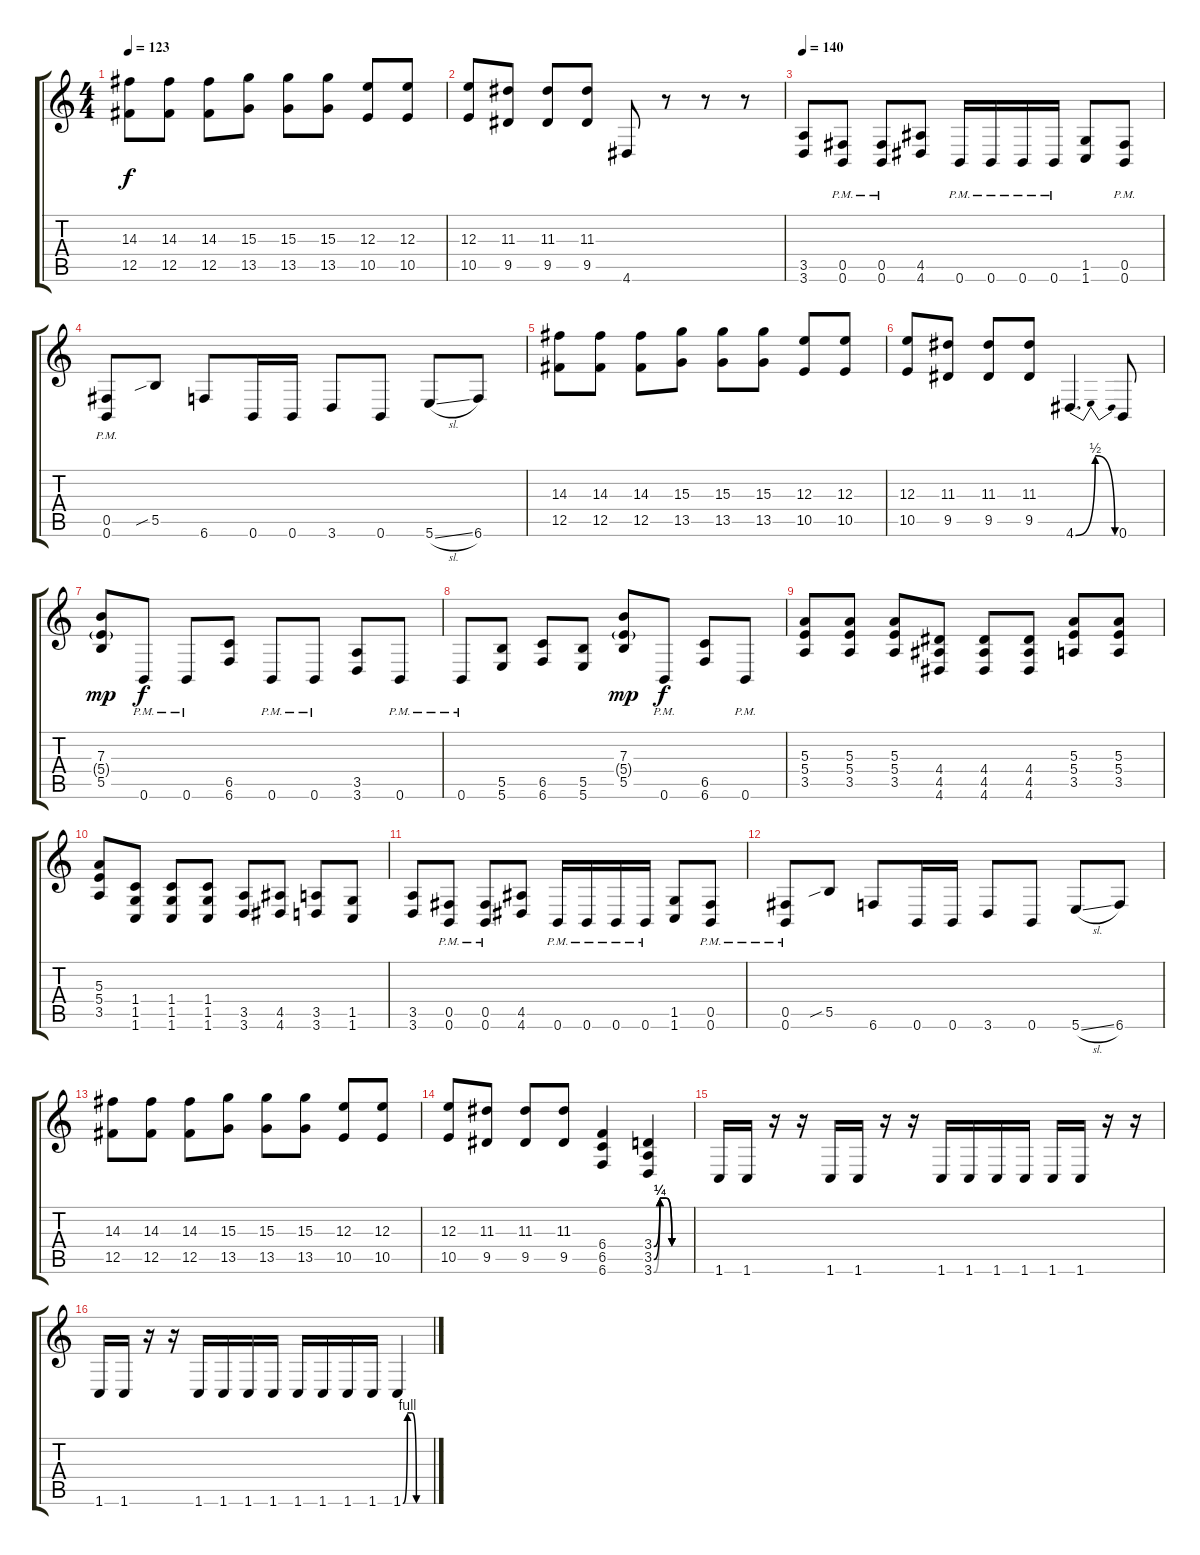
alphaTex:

\track (" " " ") {instrument distortionguitar}
\staff {score tabs}
\tuning (Db4 Ab3 E3 B2 Gb2 B1) {hide}
\ts (4 4)
\tempo 123
\clef g2
\ks c
(14.3 12.5).8{dy f} (14.3 12.5).8 (14.3 12.5).8 (15.3 13.5).8 (15.3 13.5).8 (15.3 13.5).8 (12.3 10.5).8 (12.3 10.5).8 |
(12.3 10.5).8 (11.3 9.5).8 (11.3 9.5).8 (11.3 9.5).8 4.6.8 r.8 r.8 r.8 |
\tempo 140
(3.5 3.6).8 (0.5{pm} 0.6{pm}).8 (0.5{pm} 0.6{pm}).8 (4.5 4.6).8 0.6{pm}.16 0.6{pm}.16 0.6{pm}.16 0.6{pm}.16 (1.5 1.6).8 (0.5{pm} 0.6{pm}).8 |
(0.5{pm} 0.6{pm}).8 5.5{sib}.8 6.6.8 0.6.16 0.6.16 3.6.8 0.6.8 5.6{sl}.8 6.6.8 |
(14.3 12.5).8 (14.3 12.5).8 (14.3 12.5).8 (15.3 13.5).8 (15.3 13.5).8 (15.3 13.5).8 (12.3 10.5).8 (12.3 10.5).8 |
(12.3 10.5).8 (11.3 9.5).8 (11.3 9.5).8 (11.3 9.5).8 4.6{be (bendrelease 0 0 30 2 30 2 60 0)}.4{d} 0.6.8 |
(7.3 5.4{g} 5.5).8{dy mp} 0.6{pm}.8{dy f} 0.6{pm}.8 (6.5 6.6).8 0.6{pm}.8 0.6{pm}.8 (3.5 3.6).8 0.6{pm}.8 |
0.6{pm}.8 (5.5 5.6).8 (6.5 6.6).8 (5.5 5.6).8 (7.3 5.4{g} 5.5).8{dy mp} 0.6{pm}.8{dy f} (6.5 6.6).8 0.6{pm}.8 |
(5.3 5.4 3.5).8 (5.3 5.4 3.5).8 (5.3 5.4 3.5).8 (4.4 4.5 4.6).8 (4.4 4.5 4.6).8 (4.4 4.5 4.6).8 (5.3 5.4 3.5).8 (5.3 5.4 3.5).8 |
(5.3 5.4 3.5).8 (1.4 1.5 1.6).8 (1.4 1.5 1.6).8 (1.4 1.5 1.6).8 (3.5 3.6).8 (4.5 4.6).8 (3.5 3.6).8 (1.5 1.6).8 |
(3.5 3.6).8 (0.5{pm} 0.6{pm}).8 (0.5{pm} 0.6{pm}).8 (4.5 4.6).8 0.6{pm}.16 0.6{pm}.16 0.6{pm}.16 0.6{pm}.16 (1.5 1.6).8 (0.5{pm} 0.6{pm}).8 |
(0.5{pm} 0.6{pm}).8 5.5{sib}.8 6.6.8 0.6.16 0.6.16 3.6.8 0.6.8 5.6{sl}.8 6.6.8 |
(14.3 12.5).8 (14.3 12.5).8 (14.3 12.5).8 (15.3 13.5).8 (15.3 13.5).8 (15.3 13.5).8 (12.3 10.5).8 (12.3 10.5).8 |
(12.3 10.5).8 (11.3 9.5).8 (11.3 9.5).8 (11.3 9.5).8 (6.4 6.5 6.6).4 (3.4{be (custom 0 0 10 1 20 1 30 0 60 0)} 3.5{be (custom 0 0 10 1 20 1 30 0 60 0)} 3.6{be (custom 0 0 10 1 20 1 30 0 60 0)}).4 |
1.6.16 1.6.16 r.16 r.16 1.6.16 1.6.16 r.16 r.16 1.6.16 1.6.16 1.6.16 1.6.16 1.6.16 1.6.16 r.16 r.16 |
1.6.16 1.6.16 r.16 r.16 1.6.16 1.6.16 1.6.16 1.6.16 1.6.16 1.6.16 1.6.16 1.6.16 1.6{be (custom 0 0 10 4 20 4 30 0 60 0)}.4
